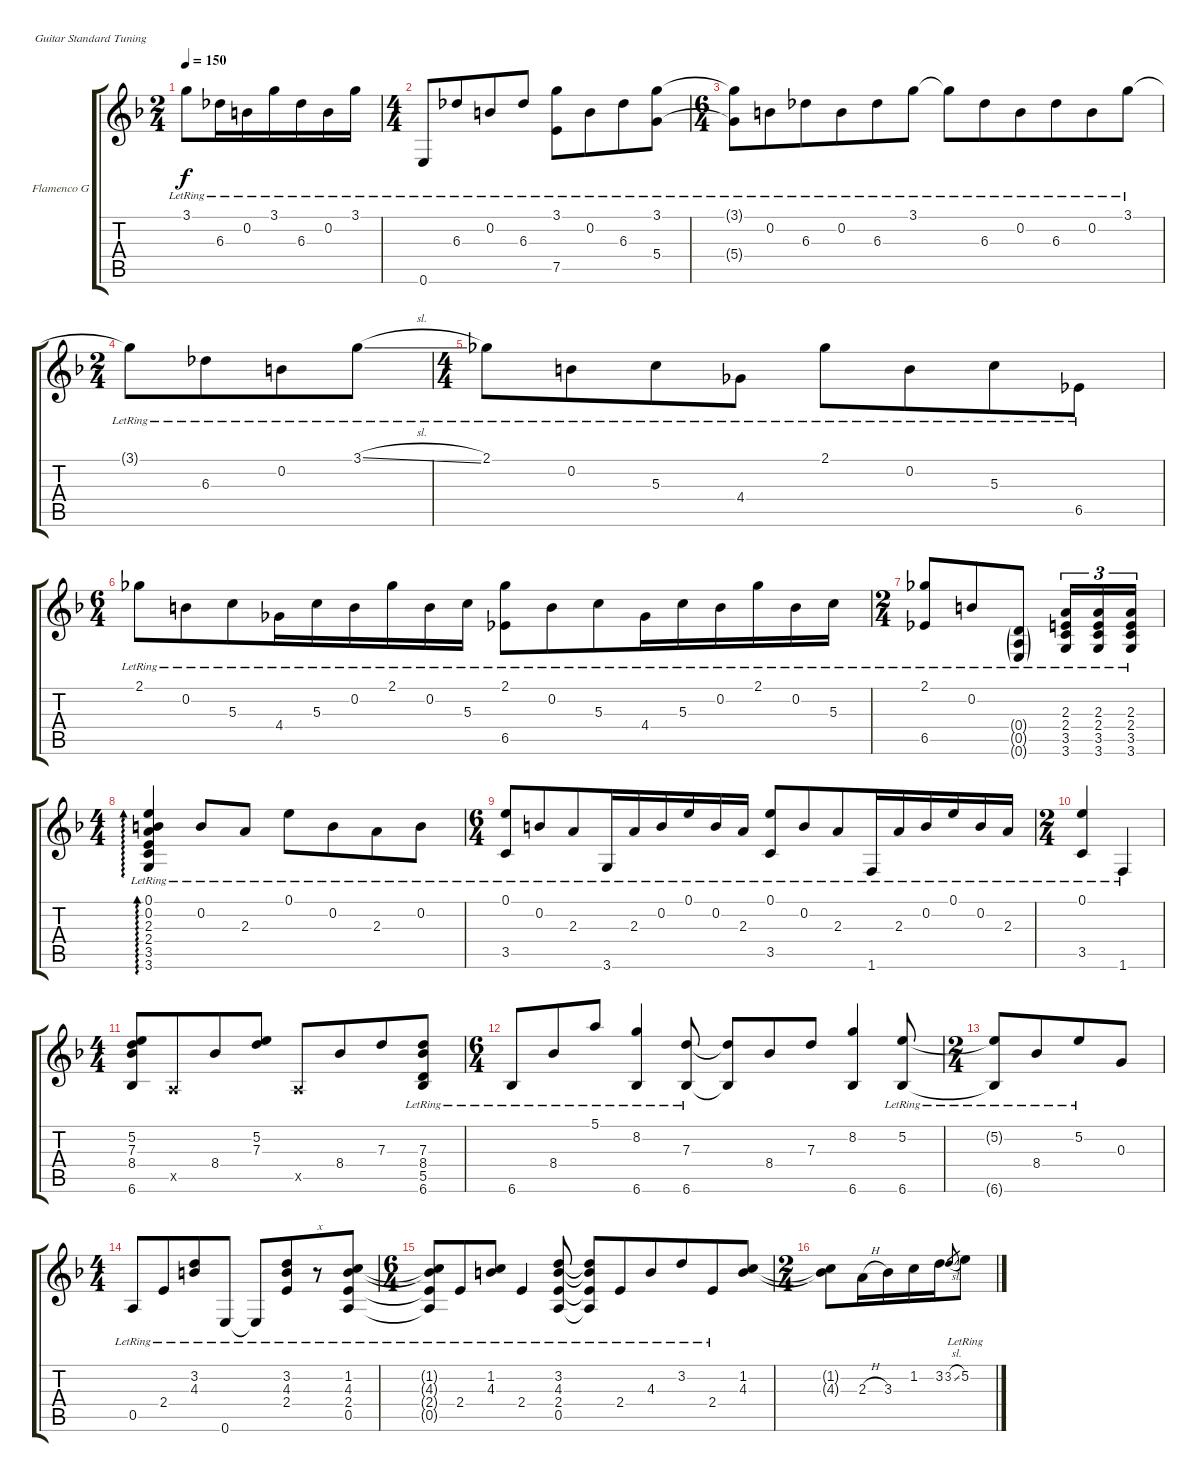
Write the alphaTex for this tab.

\defaultSystemsLayout 4
\bracketExtendMode groupsimilarinstruments
\firstSystemTrackNameOrientation horizontal
\otherSystemsTrackNameOrientation horizontal
\track ("Flamenco Guitar" "Flamenco G") {instrument acousticguitarnylon}
\staff {score tabs}
\tuning (E4 B3 G3 D3 A2 E2)
\ts (2 4)
\beaming (8 6 6)
\tempo 150
\clef g2
\ks f
3.1{lr t}.8{dy f} 6.3{lr}.16 0.2{lr}.16 3.1{lr}.16 6.3{lr}.16 0.2{lr}.16 3.1{lr}.16 |
\ts (4 4)
\beaming (8 4 4)
0.6{lr}.8 6.3{lr}.8 0.2{lr}.8 6.3{lr}.8 (3.1{lr} 7.5{lr}).8 0.2{lr}.8 6.3{lr}.8 (5.4{lr} 3.1{lr}).8 |
\ts (6 4)
\beaming (8 6 6)
(3.1{lr t} 5.4{lr t}).8 0.2{lr}.8 6.3{lr}.8 0.2{lr}.8 6.3{lr}.8 3.1{lr}.8 3.1{lr t}.8 6.3{lr}.8 0.2{lr}.8 6.3{lr}.8 0.2{lr}.8 3.1{lr}.8 |
\ts (2 4)
\beaming (8 6 6)
3.1{lr t}.8 6.3{lr}.8 0.2{lr}.8 3.1{sl lr}.8 |
\ts (4 4)
\beaming (8 4 4)
\scale
0.294256 2.1{lr}.8 0.2{lr}.8 5.3{lr}.8 4.4{lr}.8 2.1{lr}.8 0.2{lr}.8 5.3{lr}.8 6.5{lr}.8 |
\ts (6 4)
\beaming (8 6 6)
\scale
0.471766 2.1{lr}.8 0.2{lr}.8 5.3{lr}.8 4.4{lr}.16 5.3{lr}.16 0.2{lr}.16 2.1{lr}.16 0.2{lr}.16 5.3{lr}.16 (6.5{lr} 2.1{lr}).8 0.2{lr}.8 5.3{lr}.8 4.4{lr}.16 5.3{lr}.16 0.2{lr}.16 2.1{lr}.16 0.2{lr}.16 5.3{lr}.16 |
\ts (2 4)
\beaming (8 6 6)
\scale
0.233555 (6.5{lr} 2.1{lr}).8 0.2{lr}.8 (0.4{g lr} 0.5{g lr} 0.6{g lr}).8 (3.6{lr} 3.5{lr} 2.4{lr} 2.3{lr}).16{tu (3 2)} (2.3{lr} 2.4{lr} 3.5{lr} 3.6{lr}).16{tu (3 2)} (3.6{lr} 3.5{lr} 2.4{lr} 2.3{lr}).16{tu (3 2)} |
\ts (4 4)
\beaming (8 4 4)
\scale
0.343606 (3.6{lr} 3.5{lr} 2.4{lr} 2.3{lr} 0.2{lr} 0.1{lr}).4{ad 0} 0.2{lr}.8 2.3{lr}.8 0.1{lr}.8 0.2{lr}.8 2.3{lr}.8 0.2{lr}.8 |
\ts (6 4)
\beaming (8 6 6)
\scale
0.474195 (0.1{lr} 3.5{lr}).8 0.2{lr}.8 2.3{lr}.8 3.6{lr}.16 2.3{lr}.16 0.2{lr}.16 0.1{lr}.16 0.2{lr}.16 2.3{lr}.16 (0.1{lr} 3.5{lr}).8 0.2{lr}.8 2.3{lr}.8 1.6{lr}.16 2.3{lr}.16 0.2{lr}.16 0.1{lr}.16 0.2{lr}.16 2.3{lr}.16 |
\ts (2 4)
\beaming (8 6 6)
\scale
0.18173 (0.1{lr} 3.5{lr}).4 1.6{lr}.4 |
\ts (4 4)
\beaming (8 4 4)
(5.2 7.3 8.4 6.6).8 0.5{x}.8 8.4.8 (7.3 5.2).8 0.5{x}.8 8.4.8 7.3.8 (7.3{lr} 8.4{lr} 5.5{lr} 6.6{lr}).8 |
\ts (6 4)
\beaming (8 6 6)
6.6{lr}.8 8.4{lr}.8 5.1{lr}.8 (8.2{lr} 6.6{lr}).4 (7.3{lr} 6.6{lr}).8 (6.6{t} 7.3{t}).8 8.4.8 7.3.8 (8.2 6.6).4 (6.6{lr} 5.2{lr}).8 |
\ts (2 4)
\beaming (8 6 6)
(5.2{lr t} 6.6{lr t}).8 8.4{lr}.8 5.2{lr}.8 0.3.8 |
\ts (4 4)
\beaming (8 4 4)
0.5{lr}.8 2.4{lr}.8 (4.3{lr} 3.2{lr}).8 0.6{lr}.8 0.6{lr t}.8 (2.4{lr} 4.3{lr} 3.2{lr}).8 r.8{txt "x"} (1.2{lr} 4.3{lr} 2.4{lr} 0.5{lr}).8 |
\ts (6 4)
\beaming (8 6 6)
(0.5{lr t} 2.4{lr t} 4.3{lr t} 1.2{lr t}).8 2.4{lr}.8 (4.3{lr} 1.2{lr}).8 2.4{lr}.4 (0.5{lr} 2.4{lr} 4.3{lr} 3.2{lr}).8 (3.2{lr t} 4.3{lr t} 2.4{lr t} 0.5{lr t}).8 2.4{lr}.8 4.3{lr}.8 3.2{lr}.8 2.4{lr}.8 (4.3 1.2).8 |
\ts (2 4)
\beaming (8 6 6)
(1.2{t} 4.3{t}).8 2.3{h}.16 3.3.16 1.2.16 3.2.16 3.2{sl}.8{gr} 5.2{lr}.8
